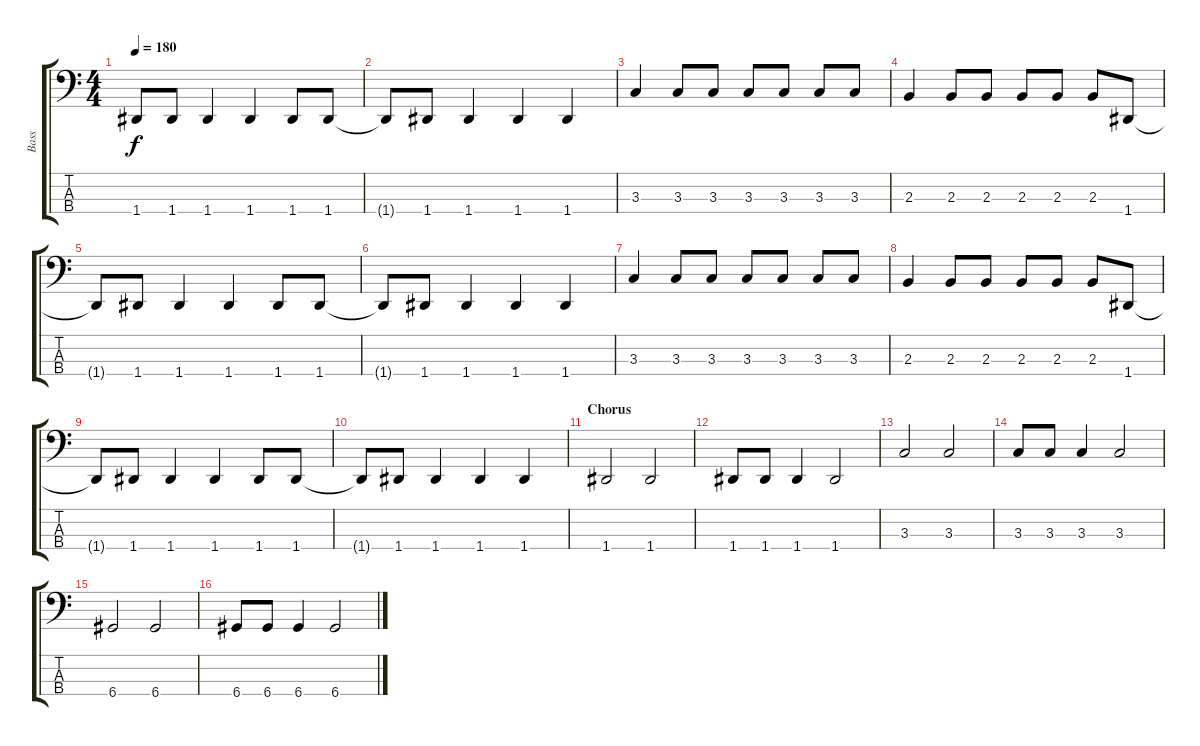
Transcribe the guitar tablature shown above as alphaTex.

\track ("Bass" "Bass") {instrument electricbasspick}
\staff {score tabs}
\tuning (G2 D2 A1 D1) {hide}
\ts (4 4)
\tempo 180
\clef f4
\ks c
1.4{t}.8{dy f} 1.4.8 1.4.4 1.4.4 1.4.8 1.4.8 |
1.4{t}.8 1.4.8 1.4.4 1.4.4 1.4.4 |
3.3.4 3.3.8 3.3.8 3.3.8 3.3.8 3.3.8 3.3.8 |
2.3.4 2.3.8 2.3.8 2.3.8 2.3.8 2.3.8 1.4.8 |
1.4{t}.8 1.4.8 1.4.4 1.4.4 1.4.8 1.4.8 |
1.4{t}.8 1.4.8 1.4.4 1.4.4 1.4.4 |
3.3.4 3.3.8 3.3.8 3.3.8 3.3.8 3.3.8 3.3.8 |
2.3.4 2.3.8 2.3.8 2.3.8 2.3.8 2.3.8 1.4.8 |
1.4{t}.8 1.4.8 1.4.4 1.4.4 1.4.8 1.4.8 |
1.4{t}.8 1.4.8 1.4.4 1.4.4 1.4.4 |
\section ("" "Chorus")
1.4.2 1.4.2 |
1.4.8 1.4.8 1.4.4 1.4.2 |
3.3.2 3.3.2 |
3.3.8 3.3.8 3.3.4 3.3.2 |
6.4.2 6.4.2 |
6.4.8 6.4.8 6.4.4 6.4.2
